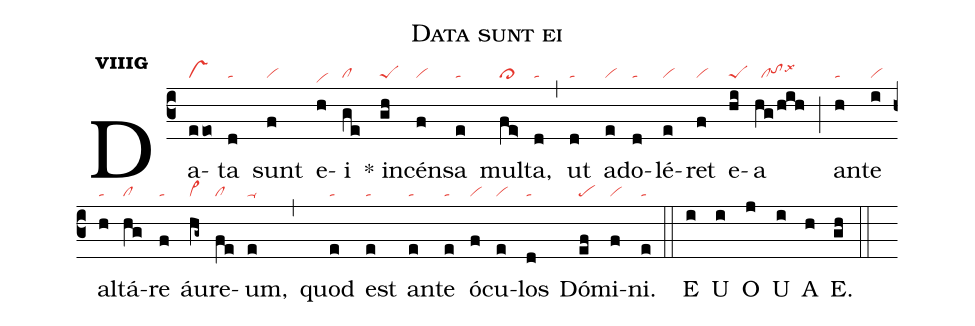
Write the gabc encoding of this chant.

name:Data sunt ei;
office-part:an;
mode:8g;
nabc-lines:1;
%%
initial-style: 1;
name:Data sunt ei;
mode: 8;
office-part: Antiphona;
annotation: Ant.;
annotation: viii g;
nabc-lines:1;
%%
(c3) Da(eeo|vs)ta(d|ta) sunt(f|vi) e(h|vihd)i(ge|cl) <sp>*</sp> in(gh|peS)cén(f|vi)sa(e|ta) mul(fe>|cl>)ta,(d|ta) (,) ut(d|ta) ad(e|vi)o(d|ta)lé(e|vi)ret(f|vi) e(hi|peS)a(hg/hih|//cltohhlsx6) (;) an(h|ta)te(i|vi) al(h|ta)tá(hg|cl)re(f|ta) áu(hg~|vi>)re(fe|cl)um,(e|ta-) (,) quod(e|ta) est(e|ta) an(e|ta)te(e|ta) ó(f|vi)cu(e|vi)los(d|ta) Dó(ef|pe)mi(f|vi)ni.(e|ta) (::)
<eu>E(i) U(i) O(j) U(i) A(h) E.(gh) </eu>(::)
